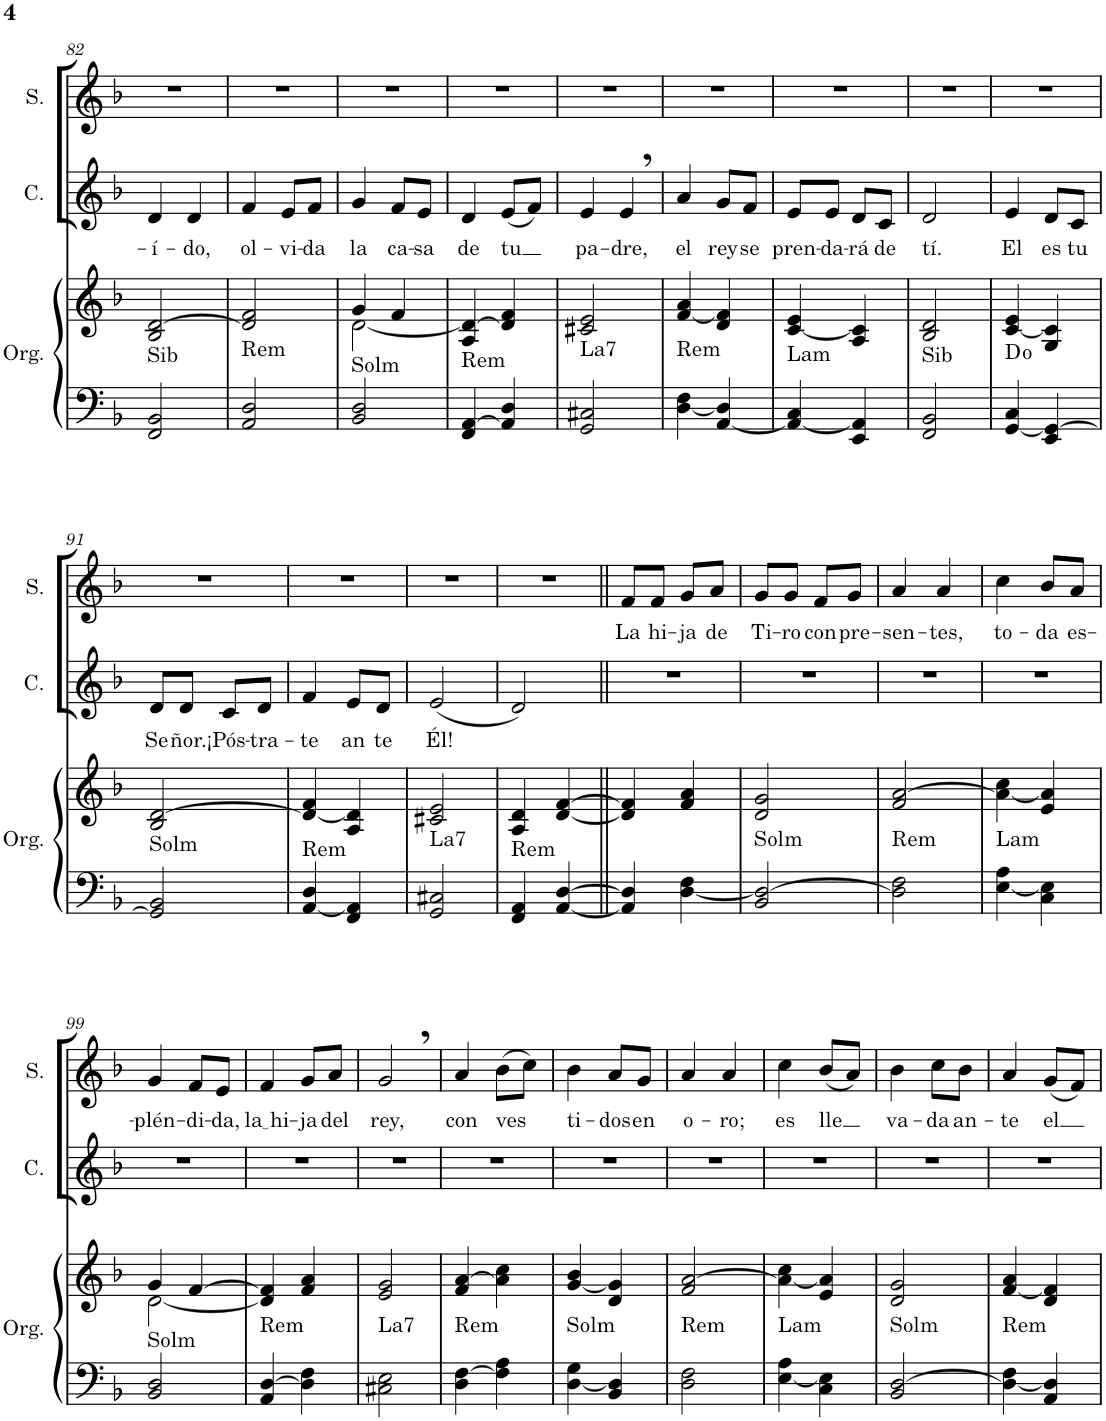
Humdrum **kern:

**kern	**kern	**harte	**kern	**text	**kern	**text
*part3	*part3	*part3	*part2	*part2	*part1	*part1
*staff4	*staff3	*	*staff2	*staff2	*staff1	*staff1
*I"Órgano	*	*	*I"Contralto	*	*I"Soprano	*
*	*	*	*I'C.	*	*I'S.	*
!!LO:PB:g=z
*clefF4	*clefG2	*	*clefG2	*	*clefG2	*
*k[b-]	*k[b-]	*	*k[b-]	*	*k[b-]	*
*M2/4	*M2/4	*	*M2/4	*	*M2/4	*
=82	=82	=82	=82	=82	=82	=82
!	!	!LO:H:kt=Sib	!	!LO:LY:b	!	!
2FF/ 2BB-/	2B-/ [2d/	N	4d/	-í-	2r	.
!	!	!	!	!LO:LY:b	!	!
.	.	.	4d/	-do,	.	.
=83	=83	=83	=83	=83	=83	=83
!	!	!LO:H:kt=Rem	!	!LO:LY:b	!	!
2AA/ 2D/	2d/] 2f/	N	4f/	ol-	2r	.
!	!	!	!	!LO:LY:b	!	!
.	.	.	8e/L	-vi-	.	.
!	!	!	!	!LO:LY:b	!	!
.	.	.	8f/J	-da	.	.
=84	=84	=84	=84	=84	=84	=84
*	*^	*	*	*	*	*
!	!	!	!LO:H:kt=Solm	!	!LO:LY:b	!	!
2BB-/ 2D/	4g/	[2d\	N	4g/	la	2r	.
!	!	!	!	!	!LO:LY:b	!	!
.	4f/	.	.	8f/L	ca-	.	.
!	!	!	!	!	!LO:LY:b	!	!
.	.	.	.	8e/J	-sa	.	.
*	*v	*v	*	*	*	*	*
=85	=85	=85	=85	=85	=85	=85
!	!	!LO:H:kt=Rem	!	!LO:LY:b	!	!
4FF/ [4AA/	4A/ 4d/_	N	4d/	de	2r	.
!	!	!	!	!LO:LY:b	!	!
4AA/] 4D/	4d/] 4f/	.	(8e/L	-tu	.	.
.	.	.	8f/J)	.	.	.
=86	=86	=86	=86	=86	=86	=86
!	!	!LO:H:kt=La7	!	!LO:LY:b	!	!
2GG/ 2C#X/	2c#X/ 2e/	N	4e/	pa-	2r	.
!	!	!	!	!LO:LY:b	!	!
.	.	.	4e,/	-dre,	.	.
=87	=87	=87	=87	=87	=87	=87
!	!	!LO:H:kt=Rem	!	!LO:LY:b	!	!
[4D\ 4F\	[4f/ 4a/	N	4a/	el	2r	.
!	!	!	!	!LO:LY:b	!	!
[4AA/ 4D/]	4d/ 4f/]	.	8g/L	rey	.	.
!	!	!	!	!LO:LY:b	!	!
.	.	.	8f/J	se	.	.
=88	=88	=88	=88	=88	=88	=88
!	!	!LO:H:kt=Lam	!	!LO:LY:b	!	!
4AA/_ 4C/	[4c/ 4e/	N	8e/L	pren-	2r	.
!	!	!	!	!LO:LY:b	!	!
.	.	.	8e/J	-da-	.	.
!	!	!	!	!LO:LY:b	!	!
4EE/ 4AA/]	4A/ 4c/]	.	8d/L	-rá	.	.
!	!	!	!	!LO:LY:b	!	!
.	.	.	8c/J	de	.	.
=89	=89	=89	=89	=89	=89	=89
!	!	!LO:H:kt=Sib	!	!LO:LY:b	!	!
2FF/ 2BB-/	2B-/ 2d/	N	2d/	tí.	2r	.
=90	=90	=90	=90	=90	=90	=90
!	!	!	!	!LO:LY:b	!	!
[4GG/ 4C/	[4c/ 4e/	D:dim	4e/	El	2r	.
!	!	!	!	!LO:LY:b	!	!
4EE/ 4GG/_	4G/ 4c/]	.	8d/L	es	.	.
!	!	!	!	!LO:LY:b	!	!
.	.	.	8c/J	tu	.	.
!!LO:LB:g=z
=91	=91	=91	=91	=91	=91	=91
!	!	!LO:H:kt=Solm	!	!LO:LY:b	!	!
2GG/] 2BB-/	2B-/ [2d/	N	8d/L	Se	2r	.
!	!	!	!	!LO:LY:b	!	!
.	.	.	8d/J	-ñor.	.	.
!	!	!	!	!LO:LY:b	!	!
.	.	.	8c/L	¡Pós-	.	.
!	!	!	!	!LO:LY:b	!	!
.	.	.	8d/J	-tra-	.	.
=92	=92	=92	=92	=92	=92	=92
!	!	!LO:H:kt=Rem	!	!LO:LY:b	!	!
[4AA/ 4D/	4d/_ 4f/	N	4f/	-te	2r	.
!	!	!	!	!LO:LY:b	!	!
4FF/ 4AA/]	4A/ 4d/]	.	8e/L	an	.	.
!	!	!	!	!LO:LY:b	!	!
.	.	.	8d/J	-te	.	.
=93	=93	=93	=93	=93	=93	=93
!	!	!LO:H:kt=La7	!	!LO:LY:b	!	!
2GG/ 2C#X/	2c#X/ 2e/	N	(2e/	Él!	2r	.
=94	=94	=94	=94	=94	=94	=94
!	!	!LO:H:kt=Rem	!	!	!	!
4FF/ 4AA/	4A/ 4d/	N	2d/)	.	2r	.
[4AA/ [4D/	[4d/ [4f/	.	.	.	.	.
=95||	=95||	=95||	=95||	=95||	=95||	=95||
!	!	!	!	!	!	!LO:LY:b
4AA/] 4D/]	4d/] 4f/]	.	2r	.	8f/L	La
!	!	!	!	!	!	!LO:LY:b
.	.	.	.	.	8f/J	hi-
!	!	!	!	!	!	!LO:LY:b
[4D\ 4F\	4f/ 4a/	.	.	.	8g/L	-ja
!	!	!	!	!	!	!LO:LY:b
.	.	.	.	.	8a/J	de
=96	=96	=96	=96	=96	=96	=96
!	!	!LO:H:kt=Solm	!	!	!	!LO:LY:b
2BB-/ 2D/_	2d/ 2g/	N	2r	.	8g/L	Ti-
!	!	!	!	!	!	!LO:LY:b
.	.	.	.	.	8g/J	-ro
!	!	!	!	!	!	!LO:LY:b
.	.	.	.	.	8f/L	con
!	!	!	!	!	!	!LO:LY:b
.	.	.	.	.	8g/J	pre-
=97	=97	=97	=97	=97	=97	=97
!	!	!LO:H:kt=Rem	!	!	!	!LO:LY:b
2D\] 2F\	2f/ [2a/	N	2r	.	4a/	-sen-
!	!	!	!	!	!	!LO:LY:b
.	.	.	.	.	4a/	-tes,
=98	=98	=98	=98	=98	=98	=98
!	!	!LO:H:kt=Lam	!	!	!	!LO:LY:b
[4E\ 4A\	4a\_ 4cc\	N	2r	.	4cc\	to-
!	!	!	!	!	!	!LO:LY:b
4C\ 4E\]	4e/ 4a/]	.	.	.	8b-/L	-da
!	!	!	!	!	!	!LO:LY:b
.	.	.	.	.	8a/J	es-
!!LO:LB:g=z
=99	=99	=99	=99	=99	=99	=99
*	*^	*	*	*	*	*
!	!	!	!LO:H:kt=Solm	!	!	!	!LO:LY:b
2BB-/ 2D/	4g/	[2d\	N	2r	.	4g/	-plén-
!	!	!	!	!	!	!	!LO:LY:b
.	[4f/	.	.	.	.	8f/L	-di-
!	!	!	!	!	!	!	!LO:LY:b
.	.	.	.	.	.	8e/J	-da,
*	*v	*v	*	*	*	*	*
=100	=100	=100	=100	=100	=100	=100
!	!	!LO:H:kt=Rem	!	!	!	!LO:LY:b
4AA/ [4D/	4d/] 4f/]	N	2r	.	4f/	la hi
!	!	!	!	!	!	!LO:LY:b
4D\] 4F\	4f/ 4a/	.	.	.	8g/L	-ja
!	!	!	!	!	!	!LO:LY:b
.	.	.	.	.	8a/J	del
=101	=101	=101	=101	=101	=101	=101
!	!	!LO:H:kt=La7	!	!	!	!LO:LY:b
2C#X\ 2E\	2e/ 2g/	N	2r	.	2g,/	rey,
=102	=102	=102	=102	=102	=102	=102
!	!	!LO:H:kt=Rem	!	!	!	!LO:LY:b
4D\ [4F\	4f/ [4a/	N	2r	.	4a/	con
!	!	!	!	!	!	!LO:LY:b
4F\] 4A\	4a\] 4cc\	.	.	.	(8b-\L	-ves
.	.	.	.	.	8cc\J)	.
=103	=103	=103	=103	=103	=103	=103
!	!	!LO:H:kt=Solm	!	!	!	!LO:LY:b
[4D\ 4G\	[4g/ 4b-/	N	2r	.	4b-\	ti-
!	!	!	!	!	!	!LO:LY:b
4BB-/ 4D/]	4d/ 4g/]	.	.	.	8a/L	-dos
!	!	!	!	!	!	!LO:LY:b
.	.	.	.	.	8g/J	en
=104	=104	=104	=104	=104	=104	=104
!	!	!LO:H:kt=Rem	!	!	!	!LO:LY:b
2D\ 2F\	2f/ [2a/	N	2r	.	4a/	o-
!	!	!	!	!	!	!LO:LY:b
.	.	.	.	.	4a/	-ro;
=105	=105	=105	=105	=105	=105	=105
!	!	!LO:H:kt=Lam	!	!	!	!LO:LY:b
[4E\ 4A\	4a\_ 4cc\	N	2r	.	4cc\	es
!	!	!	!	!	!	!LO:LY:b
4C\ 4E\]	4e/ 4a/]	.	.	.	(8b-/L	lle
.	.	.	.	.	8a/J)	.
=106	=106	=106	=106	=106	=106	=106
!	!	!LO:H:kt=Solm	!	!	!	!LO:LY:b
2BB-/ [2D/	2d/ 2g/	N	2r	.	4b-\	va-
!	!	!	!	!	!	!LO:LY:b
.	.	.	.	.	8cc\L	-da
!	!	!	!	!	!	!LO:LY:b
.	.	.	.	.	8b-\J	an-
=107	=107	=107	=107	=107	=107	=107
!	!	!LO:H:kt=Rem	!	!	!	!LO:LY:b
4D\_ 4F\	[4f/ 4a/	N	2r	.	4a/	-te
!	!	!	!	!	!	!LO:LY:b
4AA/ 4D/]	4d/ 4f/]	.	.	.	(8g/L	el
.	.	.	.	.	8f/J)	.
=	=	=	=	=	=	=
*-	*-	*-	*-	*-	*-	*-
